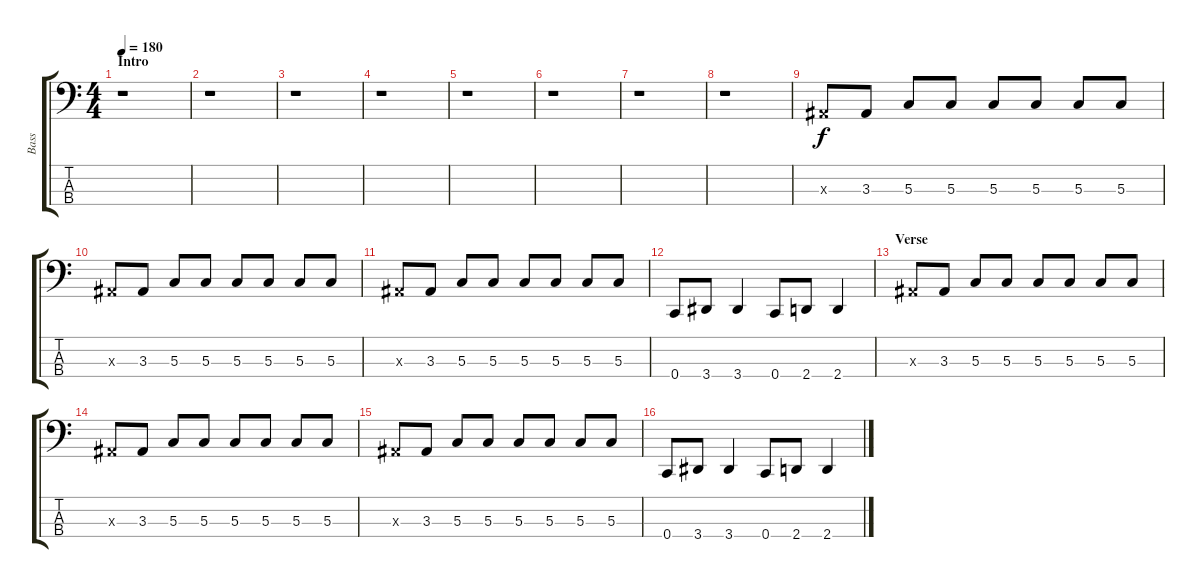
\track ("Bass" "Bass") {instrument electricbasspick}
\staff {score tabs}
\tuning (F2 C2 G1 C1) {hide}
\ts (4 4)
\section ("" "Intro")
\tempo 180
\clef f4
\ks c
r.1{dy f instrument electricbasspick} |
r.1 |
r.1 |
r.1 |
r.1 |
r.1 |
r.1 |
r.1 |
3.3{x}.8 3.3.8 5.3.8 5.3.8 5.3.8 5.3.8 5.3.8 5.3.8 |
3.3{x}.8 3.3.8 5.3.8 5.3.8 5.3.8 5.3.8 5.3.8 5.3.8 |
3.3{x}.8 3.3.8 5.3.8 5.3.8 5.3.8 5.3.8 5.3.8 5.3.8 |
0.4.8 3.4.8 3.4.4 0.4.8 2.4.8 2.4.4 |
\section ("" "Verse")
3.3{x}.8 3.3.8 5.3.8 5.3.8 5.3.8 5.3.8 5.3.8 5.3.8 |
3.3{x}.8 3.3.8 5.3.8 5.3.8 5.3.8 5.3.8 5.3.8 5.3.8 |
3.3{x}.8 3.3.8 5.3.8 5.3.8 5.3.8 5.3.8 5.3.8 5.3.8 |
0.4.8 3.4.8 3.4.4 0.4.8 2.4.8 2.4.4
